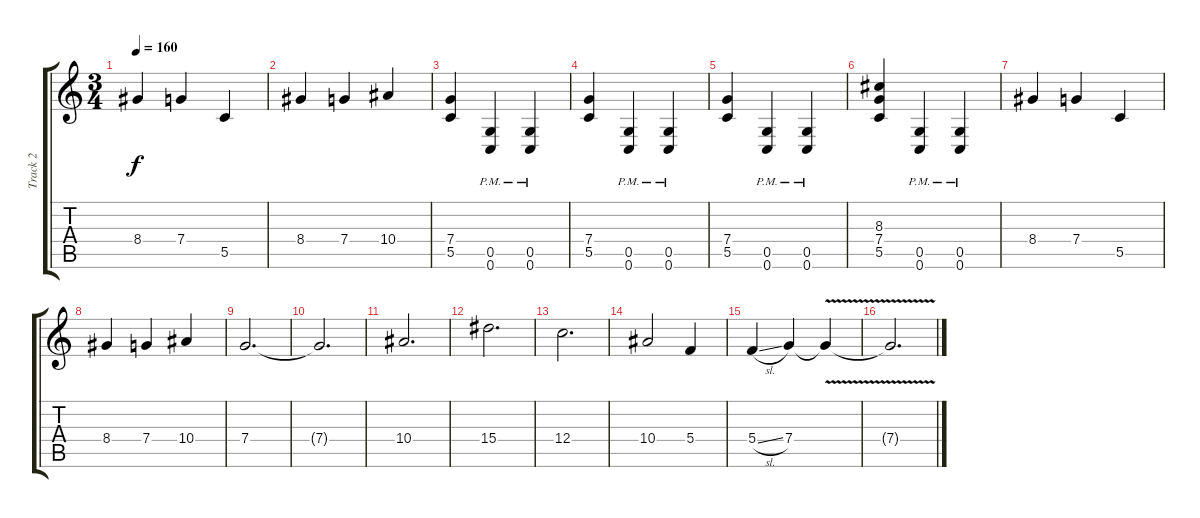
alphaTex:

\track ("Track 2" "Track 2") {instrument distortionguitar}
\staff {score tabs}
\tuning (D4 A3 F3 C3 G2 C2) {hide}
\ts (3 4)
\tempo 160
\clef g2
\ks c
8.4.4{dy f} 7.4.4 5.5.4 |
8.4.4 7.4.4 10.4.4 |
(7.4 5.5).4 (0.5{pm} 0.6{pm}).4 (0.5{pm} 0.6{pm}).4 |
(7.4 5.5).4 (0.5{pm} 0.6{pm}).4 (0.5{pm} 0.6{pm}).4 |
(7.4 5.5).4 (0.5{pm} 0.6{pm}).4 (0.5{pm} 0.6{pm}).4 |
(8.3 7.4 5.5).4 (0.5{pm} 0.6{pm}).4 (0.5 0.6{pm}).4 |
8.4.4 7.4.4 5.5.4 |
8.4.4 7.4.4 10.4.4 |
7.4.2{d} |
7.4{t}.2{d} |
10.4.2{d} |
15.4.2{d} |
12.4.2{d} |
10.4.2 5.4.4 |
5.4{sl}.4 7.4.4 7.4{v t}.4 |
7.4{t}.2{d}
